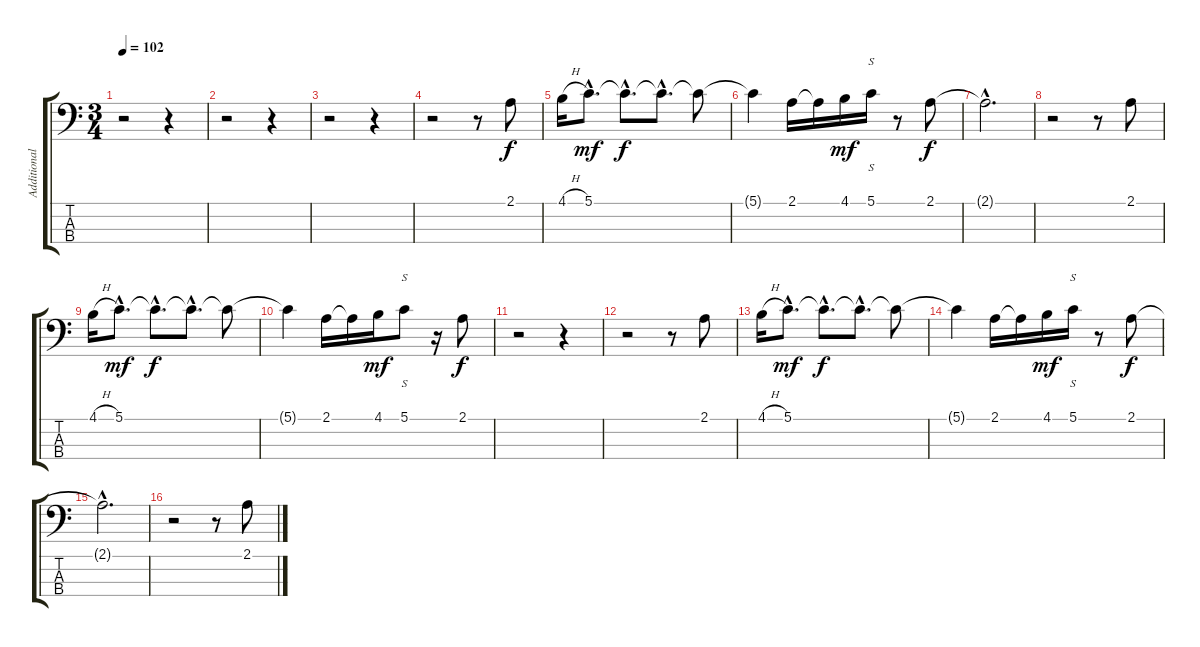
\track ("Additional Bass" "Additional") {instrument fretlessbass}
\staff {score tabs}
\tuning (G2 D2 A1 E1) {hide}
\ts (3 4)
\tempo 102
\clef f4
\ks c
r.2{dy f} r.4 |
r.2 r.4 |
r.2 r.4 |
r.2 r.8 2.1.8 |
4.1{h}.16 5.1{hac}.8{d dy mf} 5.1{hac t}.8{d dy f} 5.1{hac t}.8{d} 5.1{t}.8 |
5.1{t}.4 2.1.16 2.1{t}.16 4.1.16{dy mf} 5.1.16{s} r.8 2.1.8{dy f} |
2.1{hac t}.2{d} |
r.2 r.8 2.1.8 |
4.1{h}.16 5.1{hac}.8{d dy mf} 5.1{hac t}.8{d dy f} 5.1{hac t}.8{d} 5.1{t}.8 |
5.1{t}.4 2.1.16 2.1{t}.16 4.1.16{dy mf} 5.1.8{s} r.16 2.1.8{dy f} |
r.2 r.4 |
r.2 r.8 2.1.8 |
4.1{h}.16 5.1{hac}.8{d dy mf} 5.1{hac t}.8{d dy f} 5.1{hac t}.8{d} 5.1{t}.8 |
5.1{t}.4 2.1.16 2.1{t}.16 4.1.16{dy mf} 5.1.16{s} r.8 2.1.8{dy f} |
2.1{hac t}.2{d} |
r.2 r.8 2.1.8
